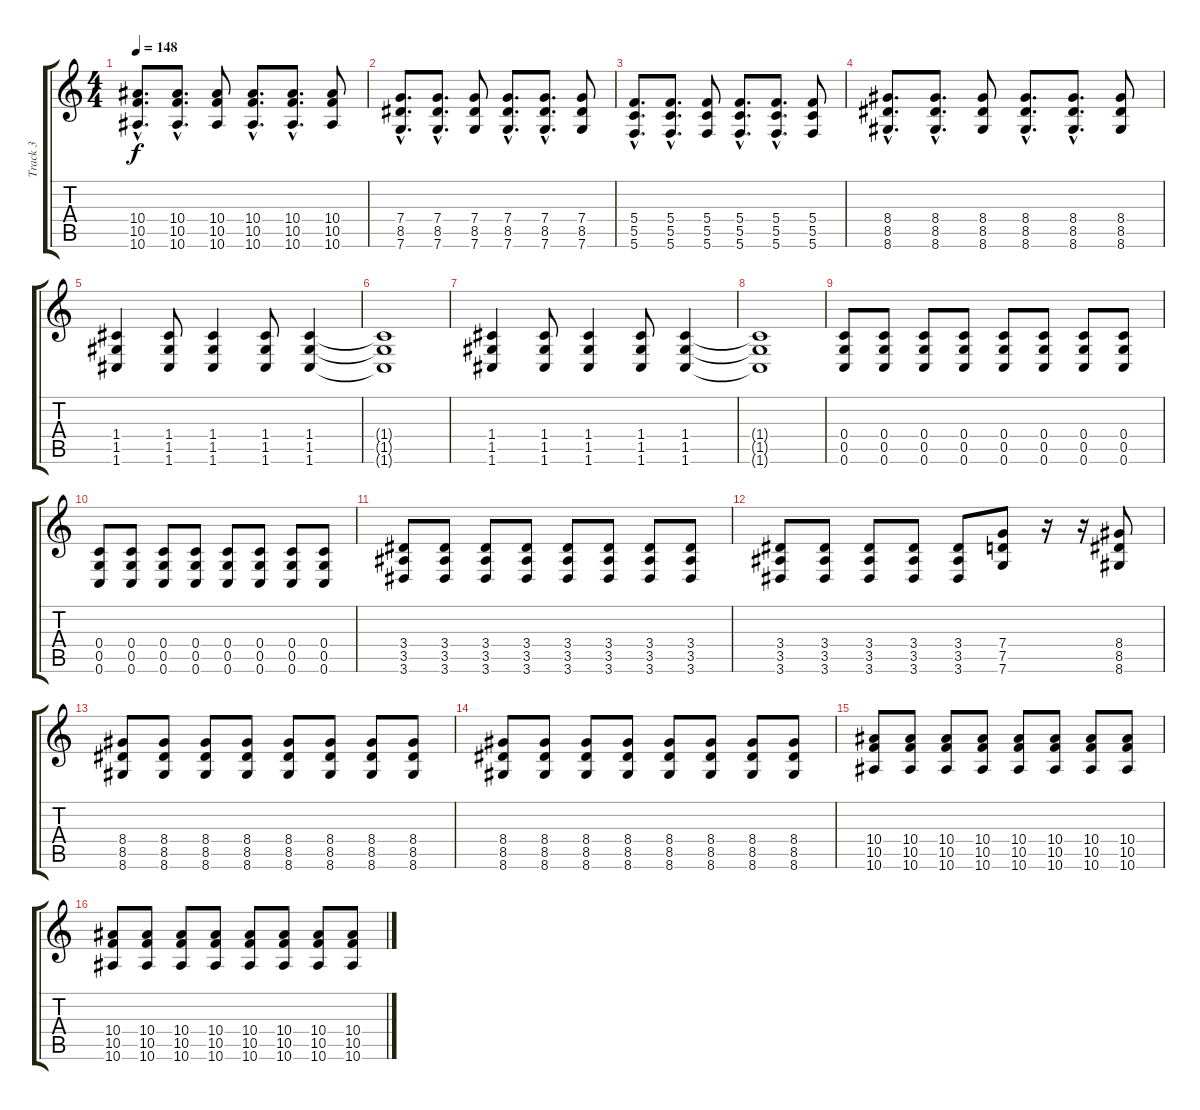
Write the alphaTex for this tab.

\track ("Track 3" "Track 3") {instrument overdrivenguitar}
\staff {score tabs}
\tuning (D4 A3 F3 C3 G2 C2) {hide}
\ts (4 4)
\tempo 148
\clef g2
\ks c
(10.4{hac} 10.5{hac} 10.6{hac}).8{d dy f} (10.4{hac} 10.5{hac} 10.6{hac}).8{d} (10.4 10.5 10.6).8 (10.4{hac} 10.5{hac} 10.6{hac}).8{d} (10.4{hac} 10.5{hac} 10.6{hac}).8{d} (10.4 10.5 10.6).8 |
(7.4{hac} 8.5{hac} 7.6{hac}).8{d} (7.4{hac} 8.5{hac} 7.6{hac}).8{d} (7.4 8.5 7.6).8 (7.4{hac} 8.5{hac} 7.6{hac}).8{d} (7.4{hac} 8.5{hac} 7.6{hac}).8{d} (7.4 8.5 7.6).8 |
(5.4{hac} 5.5{hac} 5.6{hac}).8{d} (5.4{hac} 5.5{hac} 5.6{hac}).8{d} (5.4 5.5 5.6).8 (5.4{hac} 5.5{hac} 5.6{hac}).8{d} (5.4{hac} 5.5{hac} 5.6{hac}).8{d} (5.4 5.5 5.6).8 |
(8.4{hac} 8.5{hac} 8.6{hac}).8{d} (8.4{hac} 8.5{hac} 8.6{hac}).8{d} (8.4 8.5 8.6).8 (8.4{hac} 8.5{hac} 8.6{hac}).8{d} (8.4{hac} 8.5{hac} 8.6{hac}).8{d} (8.4 8.5 8.6).8 |
(1.4 1.5 1.6).4 (1.4 1.5 1.6).8 (1.4 1.5 1.6).4 (1.4 1.5 1.6).8 (1.4 1.5 1.6).4 |
(1.4{t} 1.5{t} 1.6{t}).1 |
(1.4 1.5 1.6).4 (1.4 1.5 1.6).8 (1.4 1.5 1.6).4 (1.4 1.5 1.6).8 (1.4 1.5 1.6).4 |
(1.4{t} 1.5{t} 1.6{t}).1 |
(0.4 0.5 0.6).8 (0.4 0.5 0.6).8 (0.4 0.5 0.6).8 (0.4 0.5 0.6).8 (0.4 0.5 0.6).8 (0.4 0.5 0.6).8 (0.4 0.5 0.6).8 (0.4 0.5 0.6).8 |
(0.4 0.5 0.6).8 (0.4 0.5 0.6).8 (0.4 0.5 0.6).8 (0.4 0.5 0.6).8 (0.4 0.5 0.6).8 (0.4 0.5 0.6).8 (0.4 0.5 0.6).8 (0.4 0.5 0.6).8 |
(3.4 3.5 3.6).8 (3.4 3.5 3.6).8 (3.4 3.5 3.6).8 (3.4 3.5 3.6).8 (3.4 3.5 3.6).8 (3.4 3.5 3.6).8 (3.4 3.5 3.6).8 (3.4 3.5 3.6).8 |
(3.4 3.5 3.6).8 (3.4 3.5 3.6).8 (3.4 3.5 3.6).8 (3.4 3.5 3.6).8 (3.4 3.5 3.6).8 (7.4 7.5 7.6).8 r.16 r.16 (8.4 8.5 8.6).8 |
(8.4 8.5 8.6).8 (8.4 8.5 8.6).8 (8.4 8.5 8.6).8 (8.4 8.5 8.6).8 (8.4 8.5 8.6).8 (8.4 8.5 8.6).8 (8.4 8.5 8.6).8 (8.4 8.5 8.6).8 |
(8.4 8.5 8.6).8 (8.4 8.5 8.6).8 (8.4 8.5 8.6).8 (8.4 8.5 8.6).8 (8.4 8.5 8.6).8 (8.4 8.5 8.6).8 (8.4 8.5 8.6).8 (8.4 8.5 8.6).8 |
(10.4 10.5 10.6).8 (10.4 10.5 10.6).8 (10.4 10.5 10.6).8 (10.4 10.5 10.6).8 (10.4 10.5 10.6).8 (10.4 10.5 10.6).8 (10.4 10.5 10.6).8 (10.4 10.5 10.6).8 |
(10.4 10.5 10.6).8 (10.4 10.5 10.6).8 (10.4 10.5 10.6).8 (10.4 10.5 10.6).8 (10.4 10.5 10.6).8 (10.4 10.5 10.6).8 (10.4 10.5 10.6).8 (10.4 10.5 10.6).8
